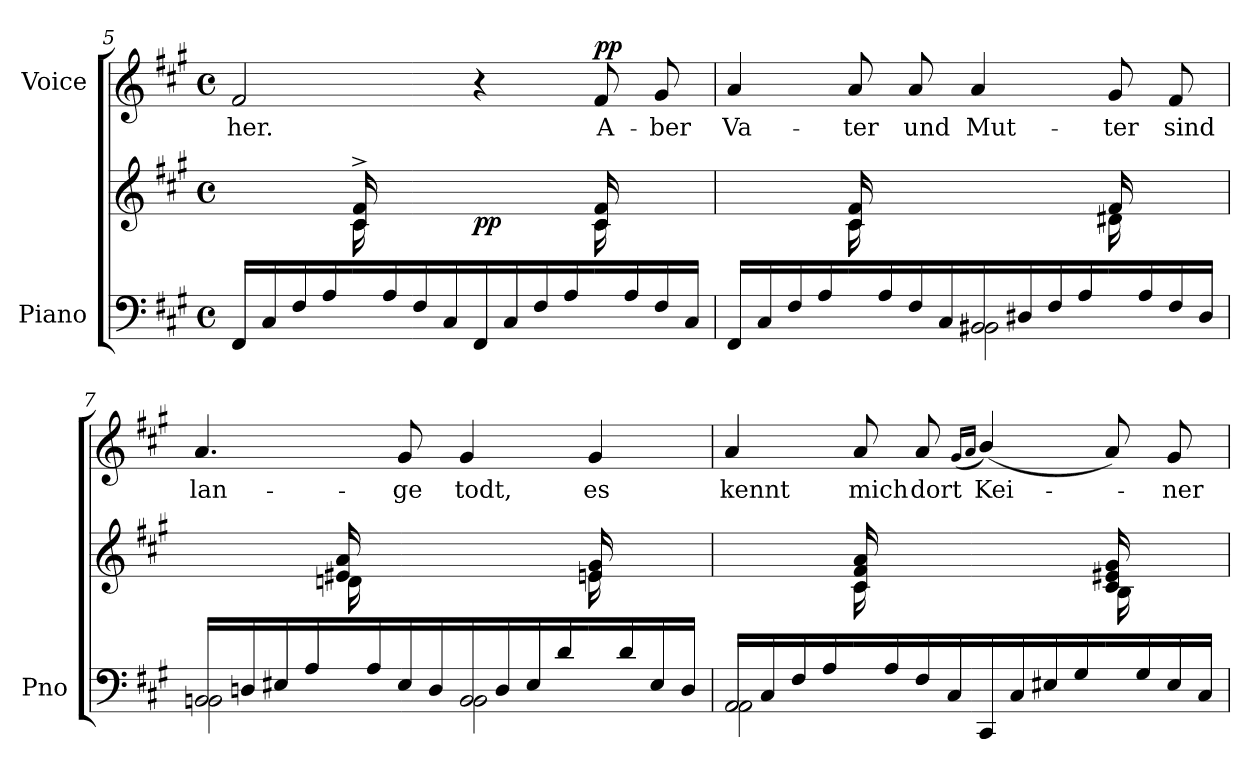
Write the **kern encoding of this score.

**kern	**kern	**dynam	**kern	**text	**dynam
*part2	*part2	*part2	*part1	*part1	*part1
*staff3	*staff2	*staff2/3	*staff1	*staff1	*staff1
*I"Piano	*	*	*I"Voice	*	*
*I'Pno	*	*	*	*	*
*clefF4	*clefG2	*	*clefG2	*	*
*k[f#c#g#]	*k[f#c#g#]	*	*k[f#c#g#]	*	*
*M4/4	*M4/4	*	*M4/4	*	*
*met(c)	*met(c)	*	*met(c)	*	*
=5	=5	=5	=5	=5	=5
*	*^	*	*	*	*
!	!	!	!	!	!LO:LY:b	!
16FF#/LL	4ryy	4ryy	.	2f#/	her.	.
16C#/	.	.	.	.	.	.
16F#/	.	.	.	.	.	.
16A/JJ	.	.	.	.	.	.
16ryy	16c#/^ 16f#/^	(<16c#\LL	.	.	.	.
16A/	16ryy	4..ryy	.	.	.	.
16F#/	8ryy	.	.	.	.	.
16C#/JJ)	.	.	.	.	.	.
!	!	!	!LO:DY:b	!	!	!
16FF#/LL	4ryy	.	pp	4r	.	.
16C#/	.	.	.	.	.	.
16F#/	.	.	.	.	.	.
16A/JJ	.	.	.	.	.	.
!	!	!	!	!	!LO:LY:b	!LO:DY:a
16ryy	16c#/ 16f#/	(<16c#\LL	.	8f#/	A-	pp
16A/	16ryy	8.ryy	.	.	.	.
!	!	!	!	!	!LO:LY:b	!
16F#/	8ryy	.	.	8g#/	-ber	.
16C#/JJ)	.	.	.	.	.	.
=6	=6	=6	=6	=6	=6	=6
*^	*	*	*	*	*	*
!	!	!	!	!	!	!LO:LY:b	!
16FF#/LL	2rGGyy	4ryy	4ryy	.	4a/	Va-	.
16C#/	.	.	.	.	.	.	.
16F#/	.	.	.	.	.	.	.
16A/JJ	.	.	.	.	.	.	.
!	!	!	!	!	!	!LO:LY:b	!
16ryy	.	16c#/ 16f#/	(<16c#\LL	.	8a/	-ter	.
16A/	.	16ryy	4..ryy	.	.	.	.
!	!	!	!	!	!	!LO:LY:b	!
16F#/	.	8ryy	.	.	8a/	und	.
16C#/JJ)	.	.	.	.	.	.	.
!LO:N:head=open	!	!	!	!	!	!LO:LY:b	!
16BB#X/LL	2BB#\	4ryy	.	.	4a/	Mut-	.
16D#X/	.	.	.	.	.	.	.
16F#/	.	.	.	.	.	.	.
16A/JJ	.	.	.	.	.	.	.
!	!	!	!	!	!	!LO:LY:b	!
16ryy	.	16f#/	(<16d#X\LL	.	8g#/	-ter	.
16A/	.	16ryy	8.ryy	.	.	.	.
!	!	!	!	!	!	!LO:LY:b	!
16F#/	.	8ryy	.	.	8f#/	sind	.
16D#/JJ)	.	.	.	.	.	.	.
!!LO:LB:g=z
=7	=7	=7	=7	=7	=7	=7	=7
!LO:N:head=open	!	!	!	!	!	!LO:LY:b	!
16BB/LL	2BBn\	4ryy	4ryy	.	4.a/	lan-	.
16Dn/	.	.	.	.	.	.	.
16E#X/	.	.	.	.	.	.	.
16A/JJ	.	.	.	.	.	.	.
16ryy	.	16e#X/ 16a/	(<16dn\LL	.	.	.	.
16A/	.	16ryy	4..ryy	.	.	.	.
!	!	!	!	!	!	!LO:LY:b	!
16E#/	.	8ryy	.	.	8g#/	-ge	.
16D/JJ)	.	.	.	.	.	.	.
!LO:N:head=open	!	!	!	!	!	!LO:LY:b	!
16BB/LL	2BB\	4ryy	.	.	4g#/	todt,	.
16D/	.	.	.	.	.	.	.
16E#/	.	.	.	.	.	.	.
16d/JJ	.	.	.	.	.	.	.
!	!	!	!	!	!	!LO:LY:b	!
16ryy	.	16e#/ 16g#/	(<16e\LL	.	4g#/	es	.
16d/	.	16ryy	8.ryy	.	.	.	.
16E#/	.	8ryy	.	.	.	.	.
16D/JJ)	.	.	.	.	.	.	.
=8	=8	=8	=8	=8	=8	=8	=8
!LO:N:head=open	!	!	!	!	!	!LO:LY:b	!
16AA/LL	2AA\	4ryy	4ryy	.	4a/	kennt	.
16C#/	.	.	.	.	.	.	.
16F#/	.	.	.	.	.	.	.
16A/JJ	.	.	.	.	.	.	.
!	!	!	!	!	!	!LO:LY:b	!
16ryy	.	16c#/ 16f#/ 16a/	(<16c#\LL	.	8a/	mich	.
16A/	.	16ryy	4..ryy	.	.	.	.
!	!	!	!	!	!	!LO:LY:b	!
16F#/	.	8ryy	.	.	8a/	dort	.
16C#/JJ)	.	.	.	.	.	.	.
.	.	.	.	.	(<16qg#/LL	.	.
.	.	.	.	.	16qa/JJ	.	.
!	!	!	!	!	!	!LO:LY:b	!
16CC#/LL	2ryy	4ryy	.	.	(<4b/)	Kei-	.
16C#/	.	.	.	.	.	.	.
16E#X/	.	.	.	.	.	.	.
16G#/JJ	.	.	.	.	.	.	.
16ryy	.	16c#/ 16e#X/ 16g#/	(<16B\LL	.	8a/)	.	.
16G#/	.	16ryy	8.ryy	.	.	.	.
!	!	!	!	!	!	!LO:LY:b	!
16E#/	.	8ryy	.	.	8g#/	-ner	.
16C#/JJ)	.	.	.	.	.	.	.
*v	*v	*	*	*	*	*	*
*	*v	*v	*	*	*	*
=	=	=	=	=	=
*-	*-	*-	*-	*-	*-
